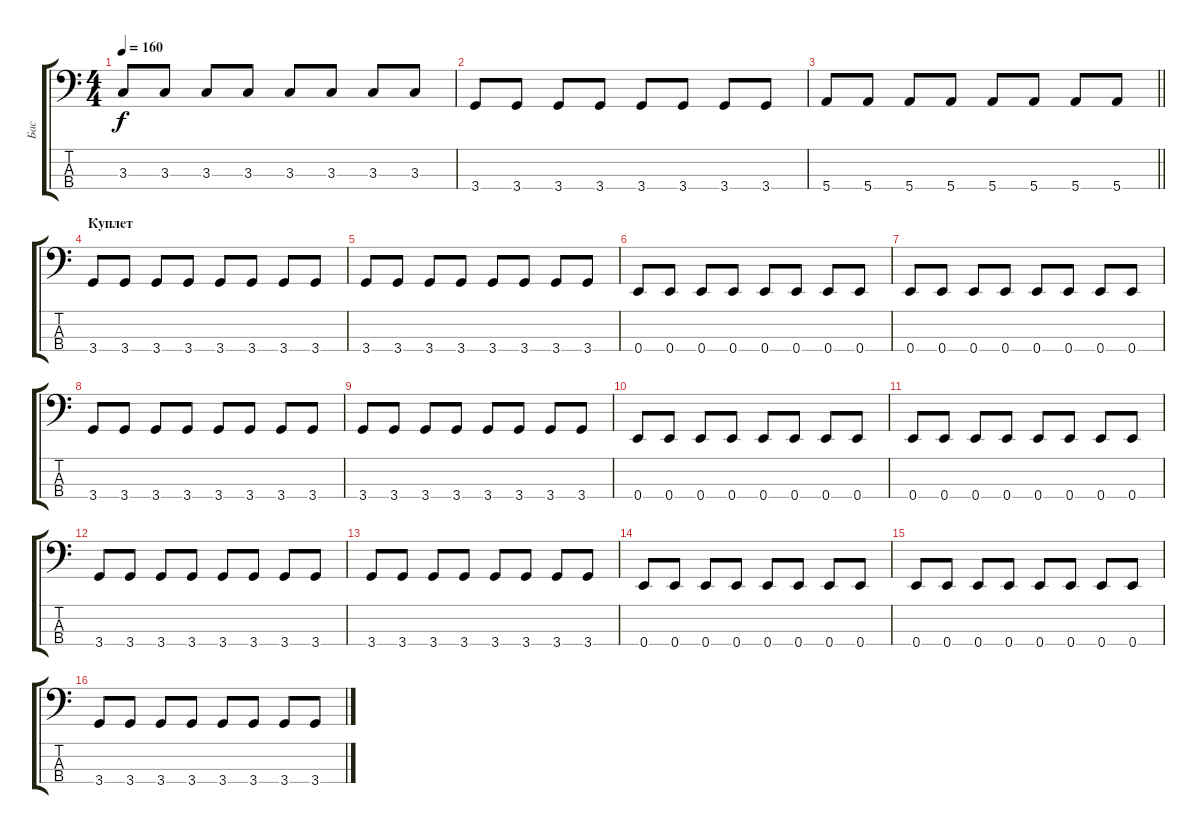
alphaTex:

\track ("Бас" "Бас") {instrument electricbassfinger}
\staff {score tabs}
\tuning (G2 D2 A1 E1) {hide}
\ts (4 4)
\tempo 160
\clef f4
\ks c
3.3.8{dy f} 3.3.8 3.3.8 3.3.8 3.3.8 3.3.8 3.3.8 3.3.8 |
3.4.8 3.4.8 3.4.8 3.4.8 3.4.8 3.4.8 3.4.8 3.4.8 |
\barLineRight lightlight
5.4.8 5.4.8 5.4.8 5.4.8 5.4.8 5.4.8 5.4.8 5.4.8 |
\section ("" "Куплет")
3.4.8 3.4.8 3.4.8 3.4.8 3.4.8 3.4.8 3.4.8 3.4.8 |
3.4.8 3.4.8 3.4.8 3.4.8 3.4.8 3.4.8 3.4.8 3.4.8 |
0.4.8 0.4.8 0.4.8 0.4.8 0.4.8 0.4.8 0.4.8 0.4.8 |
0.4.8 0.4.8 0.4.8 0.4.8 0.4.8 0.4.8 0.4.8 0.4.8 |
3.4.8 3.4.8 3.4.8 3.4.8 3.4.8 3.4.8 3.4.8 3.4.8 |
3.4.8 3.4.8 3.4.8 3.4.8 3.4.8 3.4.8 3.4.8 3.4.8 |
0.4.8 0.4.8 0.4.8 0.4.8 0.4.8 0.4.8 0.4.8 0.4.8 |
0.4.8 0.4.8 0.4.8 0.4.8 0.4.8 0.4.8 0.4.8 0.4.8 |
3.4.8 3.4.8 3.4.8 3.4.8 3.4.8 3.4.8 3.4.8 3.4.8 |
3.4.8 3.4.8 3.4.8 3.4.8 3.4.8 3.4.8 3.4.8 3.4.8 |
0.4.8 0.4.8 0.4.8 0.4.8 0.4.8 0.4.8 0.4.8 0.4.8 |
0.4.8 0.4.8 0.4.8 0.4.8 0.4.8 0.4.8 0.4.8 0.4.8 |
3.4.8 3.4.8 3.4.8 3.4.8 3.4.8 3.4.8 3.4.8 3.4.8
